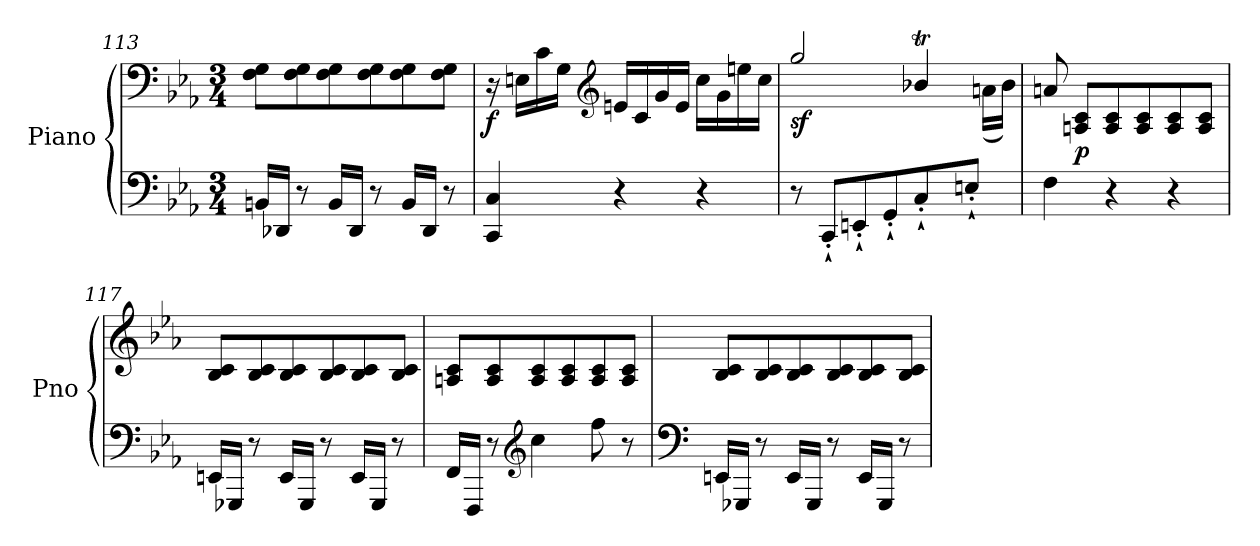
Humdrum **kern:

**kern	**kern	**dynam
*part1	*part1	*part1
*staff2	*staff1	*staff1/2
*I"Piano	*	*
*I'Pno	*	*
*clefF4	*clefF4	*
*k[b-e-a-]	*k[b-e-a-]	*
*E-:	*E-:	*
*M3/4	*M3/4	*
=113	=113	=113
16BBn/LL	8F\ 8G\L	.
16DD-X/JJ	.	.
8r	8F\ 8G\	.
16BB/LL	8F\ 8G\	.
16DD-/JJ	.	.
8r	8F\ 8G\	.
16BB/LL	8F\ 8G\	.
16DD-/JJ	.	.
8r	8F\ 8G\J	.
!!LO:LB:g=z
=114	=114	=114
!	!	!LO:DY:b
4CC/ 4C/	16r	f
.	16En\LL	.
.	16c\	.
.	16G\JJ	.
*	*clefG2	*
4r	16en/LL	.
.	16c/	.
.	16g/	.
.	16e/JJ	.
4r	16cc\LL	.
.	16g\	.
.	16een\	.
.	16cc\JJ	.
=115	=115	=115
*	*^	*
!	!	!	!LO:DY:b
8r	2gg/	20%11ryy	sf
8CC'`/L	.	.	.
8EEn'`/	.	.	.
8GG'`/	.	.	.
8C'`/	4b-XT/	.	.
*	*	*Xtuplet	*
.	.	20ccLLyy	.
.	.	20b-JJyy	.
8En'`/J	.	.	.
.	.	(<20an\LL	.
.	.	20b-\JJ)	.
*	*v	*v	*
=116	=116	=116
4F\	8an/	.
!	!	!LO:DY:b
.	8An/ 8c/L	p
4r	8A/ 8c/	.
.	8A/ 8c/	.
4r	8A/ 8c/	.
.	8A/ 8c/J	.
!!LO:LB:g=z
=117	=117	=117
16EEn/LL	8B-/ 8c/L	.
16GGG-X/JJ	.	.
8r	8B-/ 8c/	.
16EE/LL	8B-/ 8c/	.
16GGG-/JJ	.	.
8r	8B-/ 8c/	.
16EE/LL	8B-/ 8c/	.
16GGG-/JJ	.	.
8r	8B-/ 8c/J	.
=118	=118	=118
16FF/LL	8An/ 8c/L	.
16FFF/JJ	.	.
8r	8A/ 8c/	.
*clefG2	*	*
4cc\	8A/ 8c/	.
.	8A/ 8c/	.
8ff\	8A/ 8c/	.
8r	8A/ 8c/J	.
=119	=119	=119
*clefF4	*	*
16EEn/LL	8B-/ 8c/L	.
16GGG-X/JJ	.	.
8r	8B-/ 8c/	.
16EE/LL	8B-/ 8c/	.
16GGG-/JJ	.	.
8r	8B-/ 8c/	.
16EE/LL	8B-/ 8c/	.
16GGG-/JJ	.	.
8r	8B-/ 8c/J	.
=	=	=
*-	*-	*-
